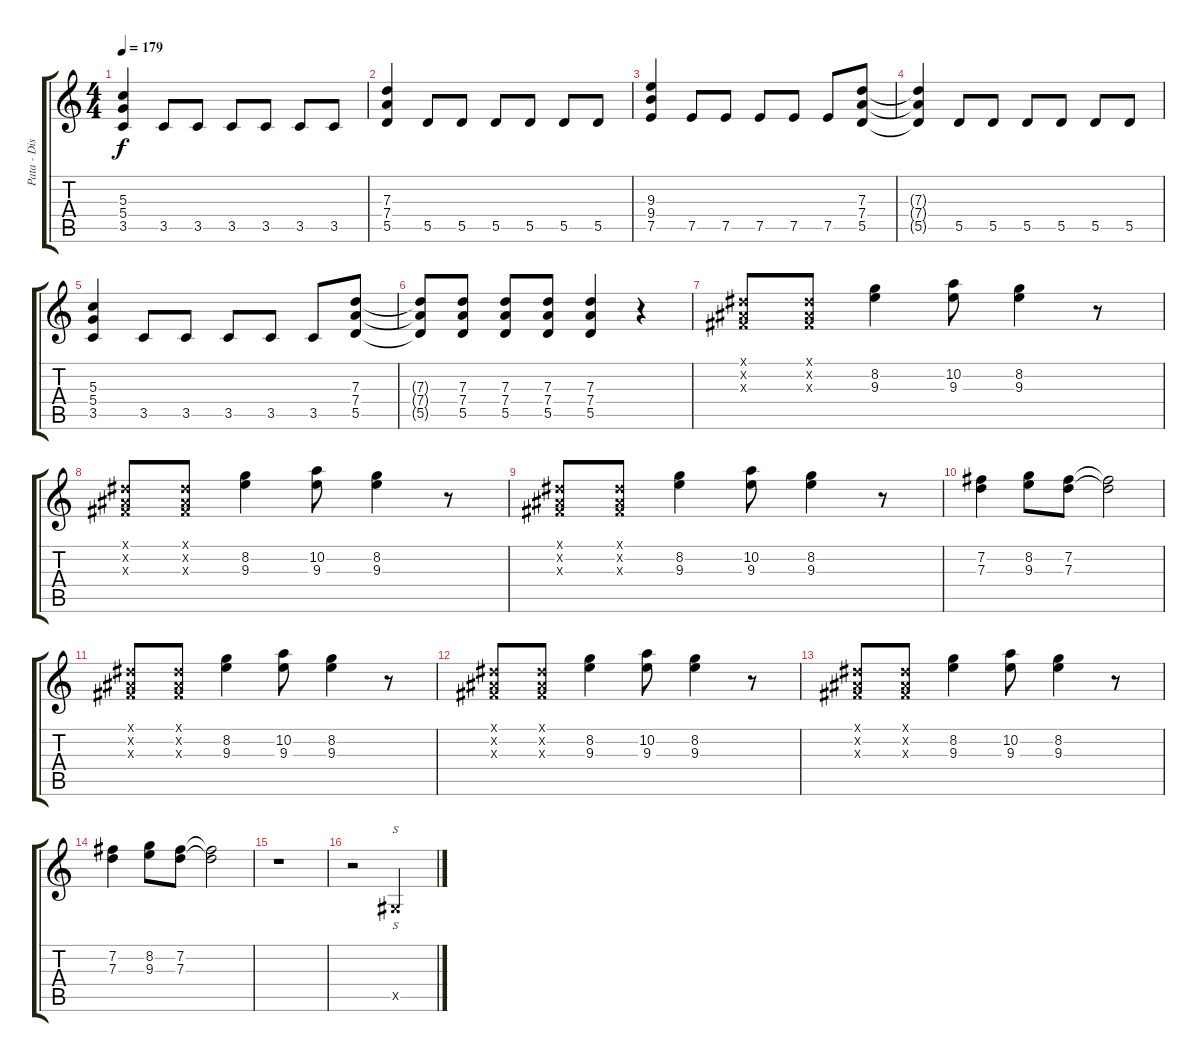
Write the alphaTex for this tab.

\track ("Pata - Distorsion" "Pata - Dis") {instrument distortionguitar}
\staff {score tabs}
\tuning (E4 B3 G3 D3 A2 E2) {hide}
\ts (4 4)
\tempo 179
\clef g2
\ks c
(5.3 5.4 3.5).4{dy f} 3.5.8 3.5.8 3.5.8 3.5.8 3.5.8 3.5.8 |
(7.3 7.4 5.5).4 5.5.8 5.5.8 5.5.8 5.5.8 5.5.8 5.5.8 |
(9.3 9.4 7.5).4 7.5.8 7.5.8 7.5.8 7.5.8 7.5.8 (7.3 7.4 5.5).8 |
(7.3{t} 7.4{t} 5.5{t}).4 5.5.8 5.5.8 5.5.8 5.5.8 5.5.8 5.5.8 |
(5.3 5.4 3.5).4 3.5.8 3.5.8 3.5.8 3.5.8 3.5.8 (7.3 7.4 5.5).8 |
(7.3{t} 7.4{t} 5.5{t}).8 (7.3 7.4 5.5).8 (7.3 7.4 5.5).8 (7.3 7.4 5.5).8 (7.3 7.4 5.5).4 r.4 |
(-1.1{x} -1.2{x} -1.3{x}).8 (-1.1{x} -1.2{x} -1.3{x}).8 (8.2 9.3).4 (10.2 9.3).8 (8.2 9.3).4 r.8 |
(-1.1{x} -1.2{x} -1.3{x}).8 (-1.1{x} -1.2{x} -1.3{x}).8 (8.2 9.3).4 (10.2 9.3).8 (8.2 9.3).4 r.8 |
(-1.1{x} -1.2{x} -1.3{x}).8 (-1.1{x} -1.2{x} -1.3{x}).8 (8.2 9.3).4 (10.2 9.3).8 (8.2 9.3).4 r.8 |
(7.2 7.3).4 (8.2 9.3).8 (7.2 7.3).8 (7.2{t} 7.3{t}).2 |
(-1.1{x} -1.2{x} -1.3{x}).8 (-1.1{x} -1.2{x} -1.3{x}).8 (8.2 9.3).4 (10.2 9.3).8 (8.2 9.3).4 r.8 |
(-1.1{x} -1.2{x} -1.3{x}).8 (-1.1{x} -1.2{x} -1.3{x}).8 (8.2 9.3).4 (10.2 9.3).8 (8.2 9.3).4 r.8 |
(-1.1{x} -1.2{x} -1.3{x}).8 (-1.1{x} -1.2{x} -1.3{x}).8 (8.2 9.3).4 (10.2 9.3).8 (8.2 9.3).4 r.8 |
(7.2 7.3).4 (8.2 9.3).8 (7.2 7.3).8 (7.2{t} 7.3{t}).2 |
r.1 |
r.2 -1.5{x}.2{s}
